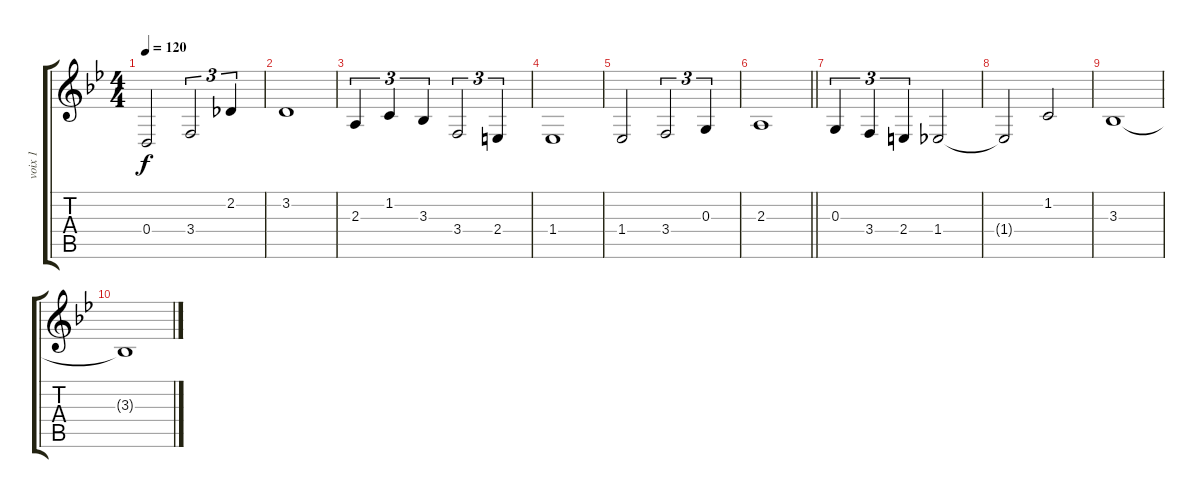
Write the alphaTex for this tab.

\track ("voix 1" "voix 1") {instrument voiceoohs}
\staff {score tabs}
\tuning (E4 B3 G3 D3 A2 E2) {hide}
\ts (4 4)
\tempo 120
\clef g2
\ks bb
0.4.2{dy f} 3.4.2{tu (3 2)} 2.2.4{tu (3 2)} |
3.2.1 |
2.3.4{tu (3 2)} 1.2.4{tu (3 2)} 3.3.4{tu (3 2)} 3.4.2{tu (3 2)} 2.4.4{tu (3 2)} |
1.4.1 |
1.4.2 3.4.2{tu (3 2)} 0.3.4{tu (3 2)} |
\barLineRight lightlight
2.3.1 |
0.3.4{tu (3 2)} 3.4.4{tu (3 2)} 2.4.4{tu (3 2)} 1.4.2 |
1.4{t}.2 1.2.2 |
3.3.1 |
3.3{t}.1
